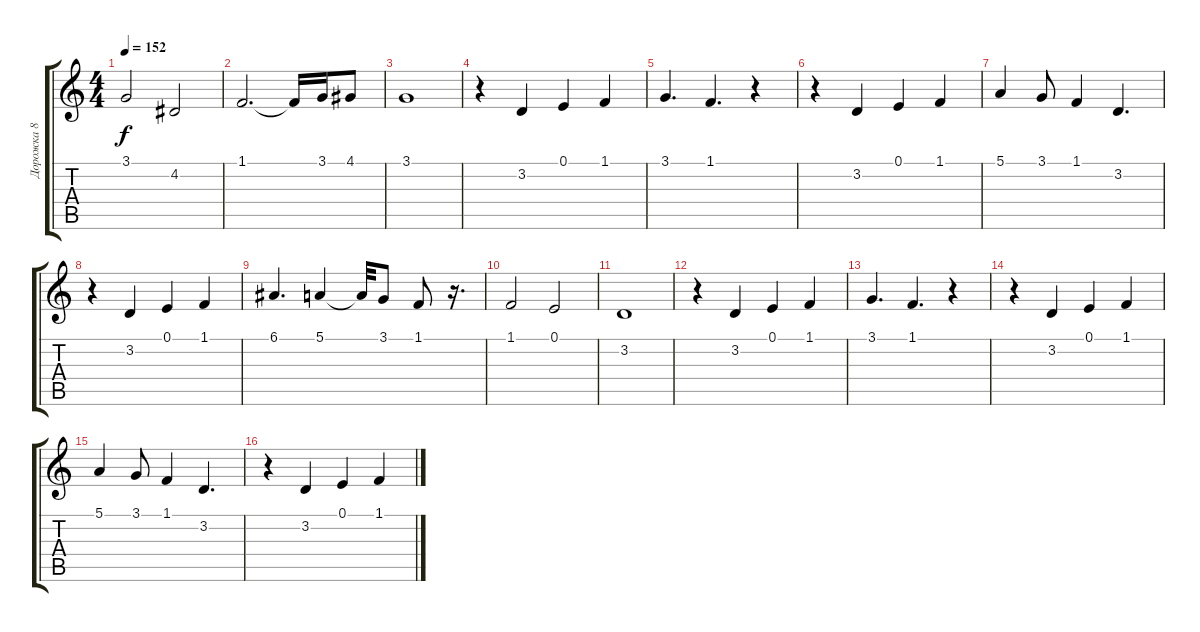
\track ("Дорожка 8" "Дорожка 8") {instrument fx5brightness}
\staff {score tabs}
\tuning (E4 B3 G3 D3 A2 E2) {hide}
\ts (4 4)
\tempo 152
\clef g2
\ks c
3.1.2{dy f} 4.2.2 |
1.1.2{d} 1.1{t}.16 3.1.16 4.1.8 |
3.1.1 |
r.4 3.2.4 0.1.4 1.1.4 |
3.1.4{d} 1.1.4{d} r.4 |
r.4 3.2.4 0.1.4 1.1.4 |
5.1.4 3.1.8 1.1.4 3.2.4{d} |
r.4 3.2.4 0.1.4 1.1.4 |
6.1.4{d} 5.1.4 5.1{t}.32 3.1.8 1.1.8 r.16{d} |
1.1.2 0.1.2 |
3.2.1 |
r.4 3.2.4 0.1.4 1.1.4 |
3.1.4{d} 1.1.4{d} r.4 |
r.4 3.2.4 0.1.4 1.1.4 |
5.1.4 3.1.8 1.1.4 3.2.4{d} |
r.4 3.2.4 0.1.4 1.1.4
